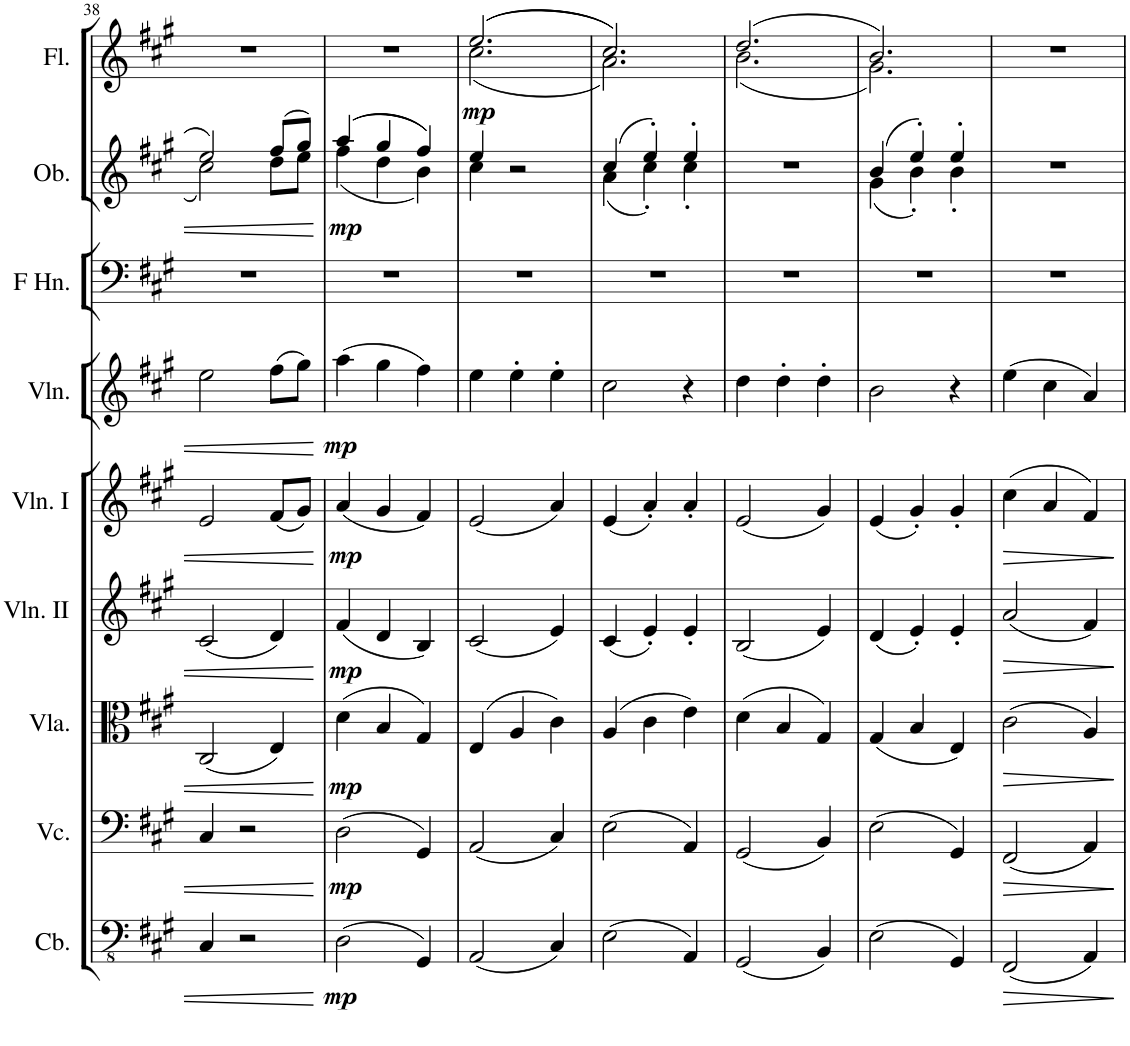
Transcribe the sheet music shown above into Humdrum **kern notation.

**kern	**dynam	**kern	**dynam	**kern	**dynam	**kern	**dynam	**kern	**dynam	**kern	**dynam	**kern	**kern	**dynam	**kern	**dynam
*part9	*part9	*part8	*part8	*part7	*part7	*part6	*part6	*part5	*part5	*part4	*part4	*part3	*part2	*part2	*part1	*part1
*staff9	*staff9	*staff8	*staff8	*staff7	*staff7	*staff6	*staff6	*staff5	*staff5	*staff4	*staff4	*staff3	*staff2	*staff2	*staff1	*staff1
*I"Contrabasses	*	*I"Violoncellos	*	*I"Violas	*	*I"Violins II	*	*I"Violins I	*	*I"Violin	*	*I"Horns in F	*I"Oboes	*	*I"Flutes	*
*I'Cb.	*	*I'Vc.	*	*I'Vla.	*	*I'Vln. II	*	*I'Vln. I	*	*I'Vln.	*	*	*I'Ob.	*	*I'Fl.	*
!!LO:PB:g=z
*clefFv4	*	*clefF4	*	*clefC3	*	*clefG2	*	*clefG2	*	*clefG2	*	*clefF4	*clefG2	*	*clefG2	*
*	*	*	*	*	*	*	*	*	*	*	*	*ITrd4c7	*	*	*	*
*k[f#c#g#]	*	*k[f#c#g#]	*	*k[f#c#g#]	*	*k[f#c#g#]	*	*k[f#c#g#]	*	*k[f#c#g#]	*	*k[f#c#g#]	*k[f#c#g#]	*	*k[f#c#g#]	*
*M3/4	*	*M3/4	*	*M3/4	*	*M3/4	*	*M3/4	*	*M3/4	*	*M3/4	*M3/4	*	*M3/4	*
=38	=38	=38	=38	=38	=38	=38	=38	=38	=38	=38	=38	=38	=38	=38	=38	=38
*	*	*	*	*	*	*	*	*	*	*	*	*	*^	*	*	*
4CC#/	.	4C#/	.	(2C#/	.	(2c#/	.	2e/	.	2ee\	.	2.r	2ee/	2cc#\	.	2.r	.
2r	.	2r	.	.	.	.	.	.	.	.	.	.	.	.	.	.	.
.	.	.	.	4E/)	.	4d/)	.	(8f#/L	.	(8ff#\L	.	.	(8ff#/L	8dd\L	.	.	.
.	.	.	.	.	.	.	.	8g#/J)	.	8gg#\J)	.	.	8gg#/J)	8ee\J	.	.	.
=39	=39	=39	=39	=39	=39	=39	=39	=39	=39	=39	=39	=39	=39	=39	=39	=39	=39
!	!LO:DY:b	!	!LO:DY:b	!	!LO:DY:b	!	!LO:DY:b	!	!LO:DY:b	!	!LO:DY:b	!	!	!	!LO:DY:b	!	!
(2DD\	mp	(2D\	mp	(4d\	mp	(4f#/	mp	(4a/	mp	(4aa\	mp	2.r	((4aa/	(4ff#\	mp	2.r	.
.	.	.	.	4B/	.	4d/	.	4g#/	.	4gg#\	.	.	4gg#/	4dd\	.	.	.
4GGG#/)	.	4GG#/)	.	4G#/)	.	4B/)	.	4f#/)	.	4ff#\)	.	.	4ff#/))	4b\)	.	.	.
=40	=40	=40	=40	=40	=40	=40	=40	=40	=40	=40	=40	=40	=40	=40	=40	=40	=40
*	*	*	*	*	*	*	*	*	*	*	*	*	*	*	*	*^	*
!	!	!	!	!	!	!	!	!	!	!	!	!	!	!	!	!	!	!LO:DY:b
(2AAA/	.	(2AA/	.	(4E/	.	(2c#/	.	(2e/	.	4ee\	.	2.r	4ee/	4cc#\	.	((2.ee/	(2.cc#\	mp
.	.	.	.	4A/	.	.	.	.	.	4ee'\	.	.	2r	2ryy	.	.	.	.
4CC#/)	.	4C#/)	.	4c#\)	.	4e/)	.	4a/)	.	4ee'\	.	.	.	.	.	.	.	.
=41	=41	=41	=41	=41	=41	=41	=41	=41	=41	=41	=41	=41	=41	=41	=41	=41	=41	=41
(2EE\	.	(2E\	.	(4A/	.	(4c#/	.	(4e/	.	2cc#\	.	2.r	(4cc#/	(4a\	.	2.cc#/))	2.a\)	.
.	.	.	.	4c#\	.	4e'/)	.	4a'/)	.	.	.	.	4ee'/)	4cc#'\)	.	.	.	.
4AAA/)	.	4AA/)	.	4e\)	.	4e'/	.	4a'/	.	4r	.	.	4ee'/	4cc#'\	.	.	.	.
*	*	*	*	*	*	*	*	*	*	*	*	*	*v	*v	*	*	*	*
=42	=42	=42	=42	=42	=42	=42	=42	=42	=42	=42	=42	=42	=42	=42	=42	=42	=42
(2GGG#/	.	(2GG#/	.	(4d\	.	(2B/	.	(2e/	.	4dd\	.	2.r	2.r	.	(2.dd/	(2.b\	.
.	.	.	.	4B/	.	.	.	.	.	4dd'\	.	.	.	.	.	.	.
4BBB/)	.	4BB/)	.	4G#/)	.	4e/)	.	4g#/)	.	4dd'\	.	.	.	.	.	.	.
=43	=43	=43	=43	=43	=43	=43	=43	=43	=43	=43	=43	=43	=43	=43	=43	=43	=43
*	*	*	*	*	*	*	*	*	*	*	*	*	*^	*	*	*	*
(2EE\	.	(2E\	.	(4G#/	.	(4d/	.	(4e/	.	2b\	.	2.r	(4b/	(4g#\	.	2.b/)	2.g#\)	.
.	.	.	.	4B/	.	4e'/)	.	4g#'/)	.	.	.	.	4ee'/)	4b'\)	.	.	.	.
4GGG#/)	.	4GG#/)	.	4E/)	.	4e'/	.	4g#'/	.	4r	.	.	4ee'/	4b'\	.	.	.	.
*	*	*	*	*	*	*	*	*	*	*	*	*	*	*	*	*v	*v	*
=44	=44	=44	=44	=44	=44	=44	=44	=44	=44	=44	=44	=44	=44	=44	=44	=44	=44
!	!LO:HP:b	!	!LO:HP:b	!	!LO:HP:b	!	!LO:HP:b	!	!LO:HP:b	!	!	!	!	!	!	!	!
*	*	*	*	*	*	*	*	*	*	*	*	*	*v	*v	*	*	*
(2FFF#/	>	(2FF#/	>	(2c#\	>	(2a/	>	(4cc#\	>	(4ee\	.	2.r	2.r	.	2.r	.
.	.	.	.	.	.	.	.	4a/	.	4cc#\	.	.	.	.	.	.
4AAA/)	.	4AA/)	.	4A/)	.	4f#/)	.	4f#/)	.	4a/)	.	.	.	.	.	.
.	]	.	]	.	]	.	]	.	]	.	.	.	.	.	.	.
=	=	=	=	=	=	=	=	=	=	=	=	=	=	=	=	=
*-	*-	*-	*-	*-	*-	*-	*-	*-	*-	*-	*-	*-	*-	*-	*-	*-
